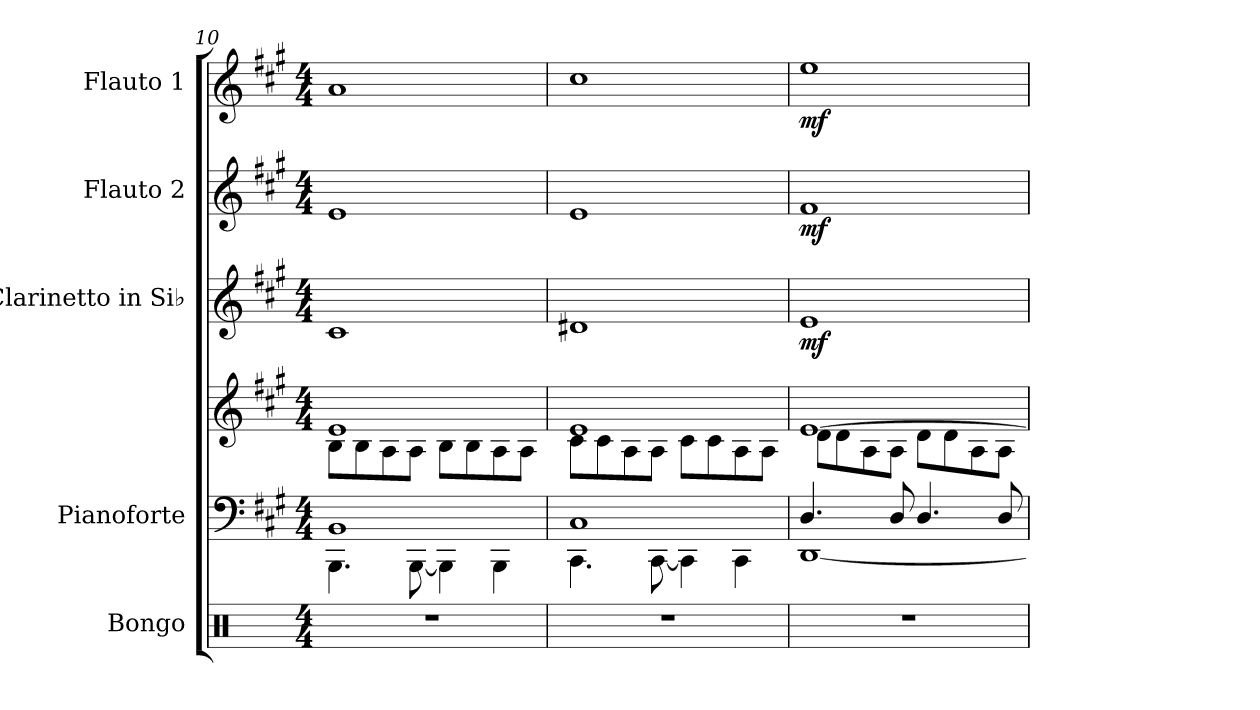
**kern	**kern	**kern	**kern	**dynam	**kern	**dynam	**kern	**dynam
*part5	*part4	*part4	*part3	*part3	*part2	*part2	*part1	*part1
*staff6	*staff5	*staff4	*staff3	*staff3	*staff2	*staff2	*staff1	*staff1
*I"Bongo	*I"Pianoforte	*	*I"Clarinetto in Si♭	*	*I"Flauto 2	*	*I"Flauto 1	*
*I'Bon.	*I'Pf.	*	*I'Cl. Si♭	*	*I'Fl.2	*	*I'Fl.1	*
!!LO:LB:g=z
*clefX	*clefF4	*clefG2	*clefG2	*	*clefG2	*	*clefG2	*
*	*	*	*ITrd1c2	*	*	*	*	*
*k[]	*k[f#c#g#]	*k[f#c#g#]	*k[f#]	*	*k[f#c#g#]	*	*k[f#c#g#]	*
*M4/4	*M4/4	*M4/4	*M4/4	*	*M4/4	*	*M4/4	*
=10	=10	=10	=10	=10	=10	=10	=10	=10
*	*^	*^	*	*	*	*	*	*
1r	1BB	4.BBB\	1e	8B\L	1B	.	1e	.	1a	.
.	.	.	.	8B\	.	.	.	.	.	.
.	.	.	.	8A\	.	.	.	.	.	.
.	.	[8BBB\	.	8A\J	.	.	.	.	.	.
.	.	4BBB\]	.	8B\L	.	.	.	.	.	.
.	.	.	.	8B\	.	.	.	.	.	.
.	.	4BBB\	.	8A\	.	.	.	.	.	.
.	.	.	.	8A\J	.	.	.	.	.	.
=11	=11	=11	=11	=11	=11	=11	=11	=11	=11	=11
1r	1C#	4.CC#\	1e	8c#\L	1c#X	.	1e	.	1cc#	.
.	.	.	.	8c#\	.	.	.	.	.	.
.	.	.	.	8A\	.	.	.	.	.	.
.	.	[8CC#\	.	8A\J	.	.	.	.	.	.
.	.	4CC#\]	.	8c#\L	.	.	.	.	.	.
.	.	.	.	8c#\	.	.	.	.	.	.
.	.	4CC#\	.	8A\	.	.	.	.	.	.
.	.	.	.	8A\J	.	.	.	.	.	.
=12	=12	=12	=12	=12	=12	=12	=12	=12	=12	=12
!	!	!	!	!	!	!LO:DY:b	!	!LO:DY:b	!	!LO:DY:b
1r	4.D/	[1DD	[1e	8d\L	1d	mf	1f#	mf	1ee	mf
.	.	.	.	8d\	.	.	.	.	.	.
.	.	.	.	8A\	.	.	.	.	.	.
.	8D/	.	.	8A\J	.	.	.	.	.	.
.	4.D/	.	.	8d\L	.	.	.	.	.	.
.	.	.	.	8d\	.	.	.	.	.	.
.	.	.	.	8A\	.	.	.	.	.	.
.	8D/	.	.	8A\J	.	.	.	.	.	.
*	*v	*v	*	*	*	*	*	*	*	*
*	*	*v	*v	*	*	*	*	*	*
=	=	=	=	=	=	=	=	=
*-	*-	*-	*-	*-	*-	*-	*-	*-
